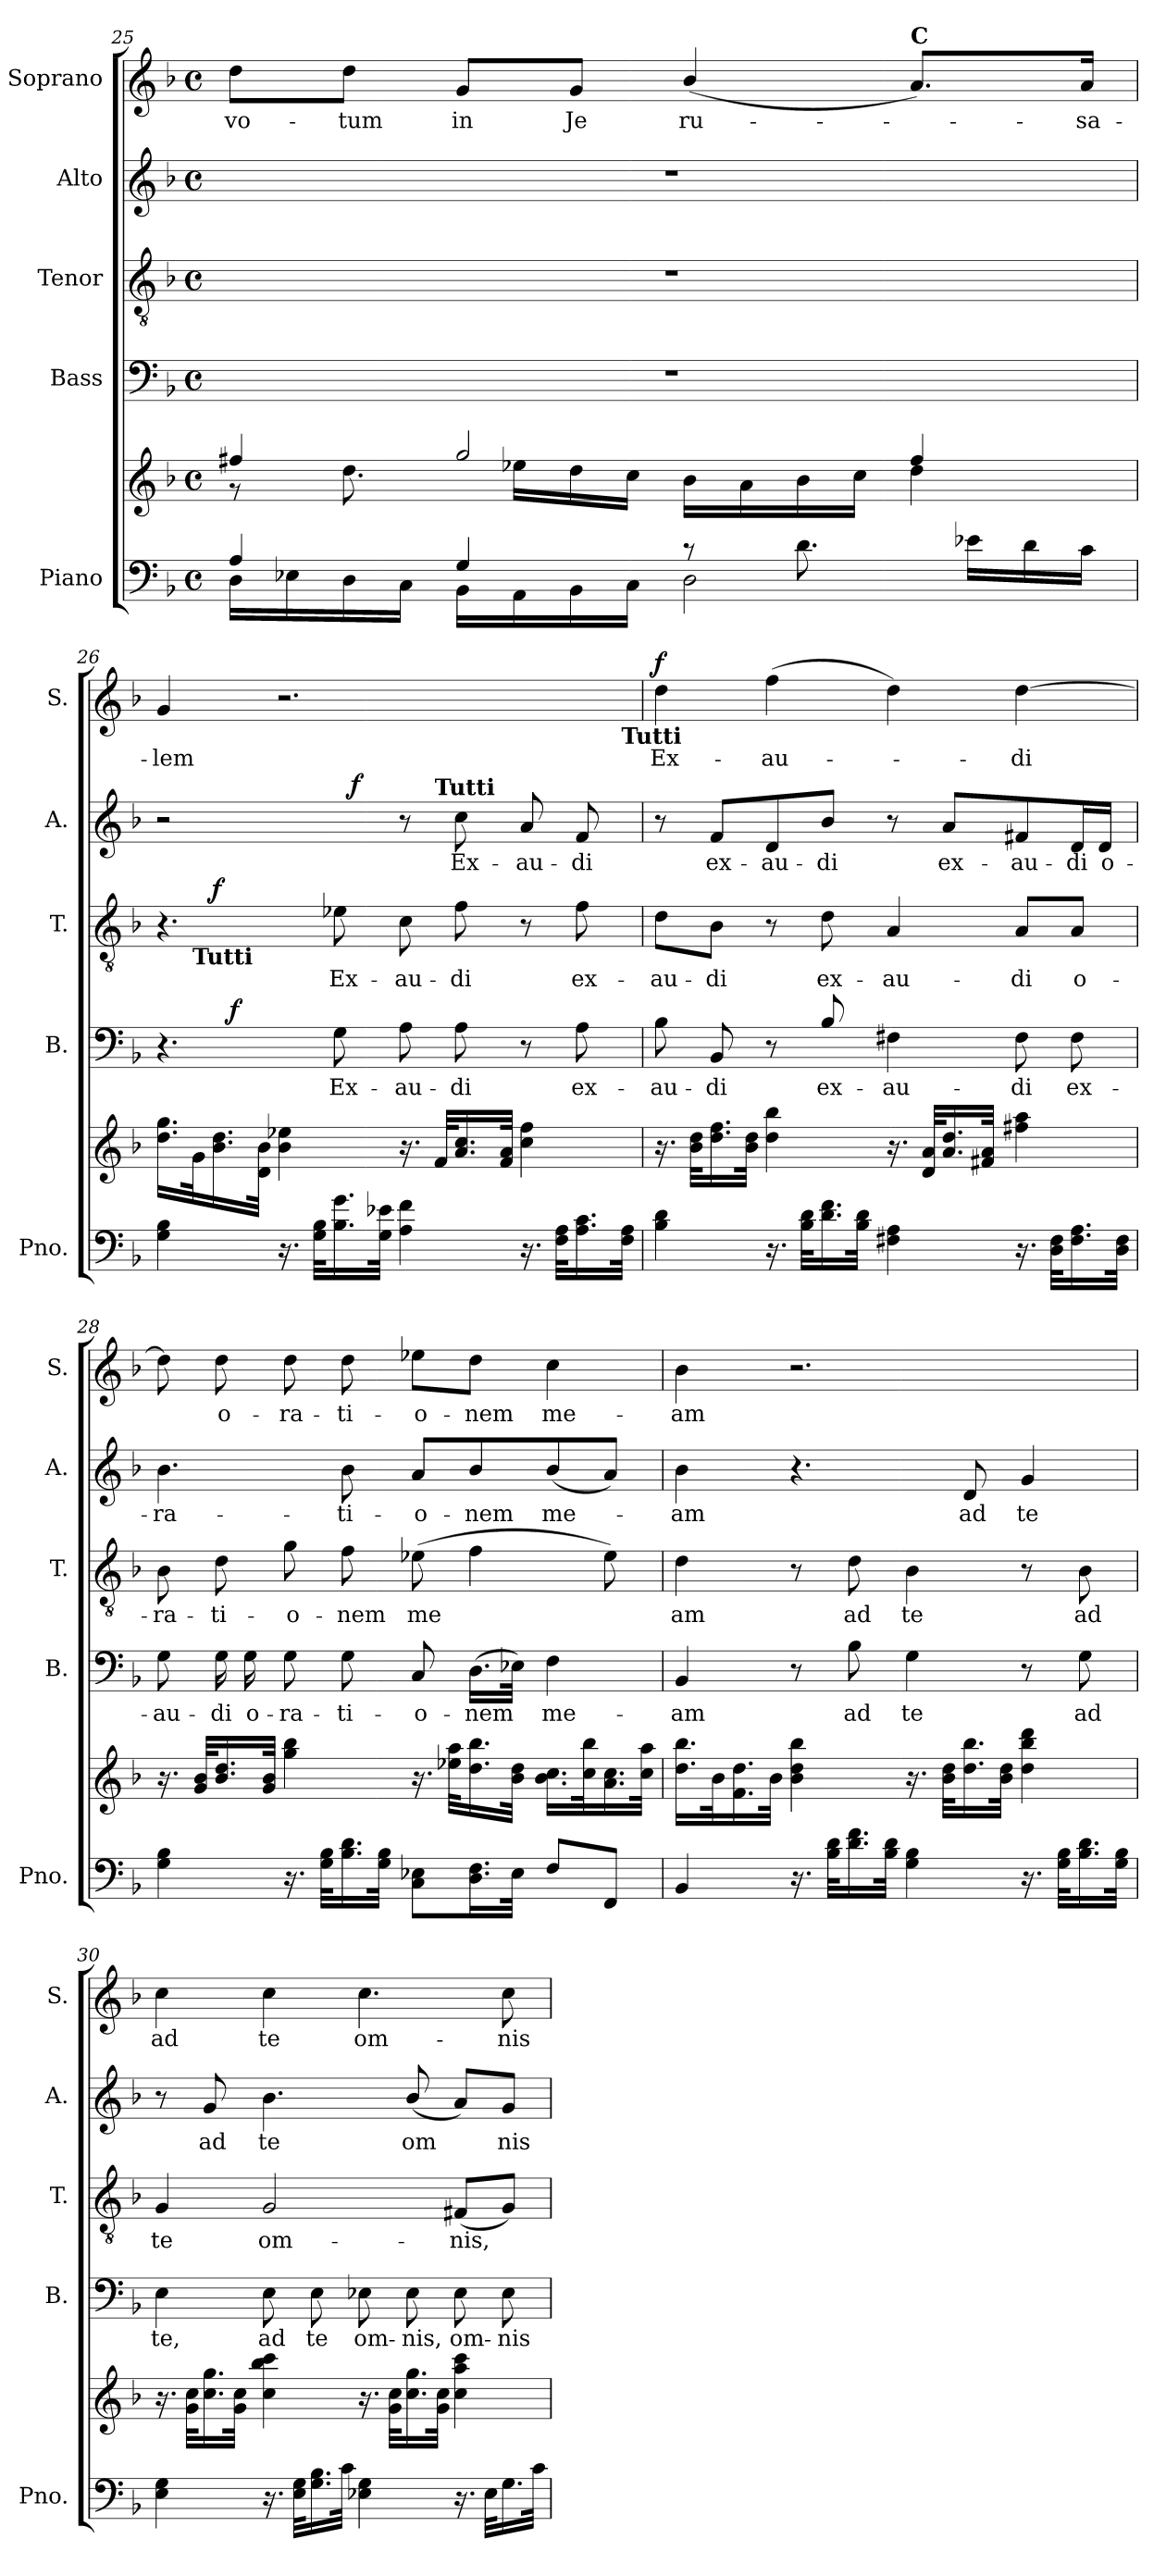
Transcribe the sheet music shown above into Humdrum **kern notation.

**kern	**kern	**kern	**text	**dynam	**kern	**text	**dynam	**kern	**text	**dynam	**kern	**text	**dynam
*part5	*part5	*part4	*part4	*part4	*part3	*part3	*part3	*part2	*part2	*part2	*part1	*part1	*part1
*staff6	*staff5	*staff4	*staff4	*staff4	*staff3	*staff3	*staff3	*staff2	*staff2	*staff2	*staff1	*staff1	*staff1
*I"Piano	*	*I"Bass	*	*	*I"Tenor	*	*	*I"Alto	*	*	*I"Soprano	*	*
*I'Pno.	*	*I'B.	*	*	*I'T.	*	*	*I'A.	*	*	*I'S.	*	*
!!LO:LB:g=z
*clefF4	*clefG2	*clefF4	*	*	*clefGv2	*	*	*clefG2	*	*	*clefG2	*	*
*k[b-]	*k[b-]	*k[b-]	*	*	*k[b-]	*	*	*k[b-]	*	*	*k[b-]	*	*
*F:	*F:	*F:	*	*	*F:	*	*	*F:	*	*	*F:	*	*
*M4/4	*M4/4	*M4/4	*	*	*M4/4	*	*	*M4/4	*	*	*M4/4	*	*
*met(c)	*met(c)	*met(c)	*	*	*met(c)	*	*	*met(c)	*	*	*met(c)	*	*
=25	=25	=25	=25	=25	=25	=25	=25	=25	=25	=25	=25	=25	=25
*^	*^	*	*	*	*	*	*	*	*	*	*	*	*
!	!	!	!	!	!	!	!	!	!	!	!	!	!	!LO:LY:b	!
*	*	*	*	*	*	*	*	*	*	*	*	*	*^	*	*
4A/	16D\LL	4ff#X/	8r	1r	.	.	1r	.	.	1r	.	.	8dd\L	4ryy	vo-	.
.	16E-X\	.	.	.	.	.	.	.	.	.	.	.	.	.	.	.
!	!	!	!	!	!	!	!	!	!	!	!	!	!	!	!LO:LY:b	!
.	16D\	.	8.dd\	.	.	.	.	.	.	.	.	.	8dd\J	.	-tum	.
.	16C\JJ	.	.	.	.	.	.	.	.	.	.	.	.	.	.	.
!	!	!	!	!	!	!	!	!	!	!	!	!	!	!	!LO:LY:b	!
4G/	16BB-\LL	2gg/	.	.	.	.	.	.	.	.	.	.	4ryy	8g/L	-in	.
.	16AA\	.	16ee-X\LL	.	.	.	.	.	.	.	.	.	.	.	.	.
!	!	!	!	!	!	!	!	!	!	!	!	!	!	!	!LO:LY:b	!
.	16BB-\	.	16dd\	.	.	.	.	.	.	.	.	.	.	8g/J	Je-	.
.	16C\JJ	.	16cc\JJ	.	.	.	.	.	.	.	.	.	.	.	.	.
!	!	!	!	!	!	!	!	!	!	!	!	!	!	!	!LO:LY:b	!
8r	2D\	.	16b-\LL	.	.	.	.	.	.	.	.	.	(<4b-/	2ryy	ru-	.
.	.	.	16a\	.	.	.	.	.	.	.	.	.	.	.	.	.
8.d\	.	.	16b-\	.	.	.	.	.	.	.	.	.	.	.	.	.
.	.	.	16cc\JJ	.	.	.	.	.	.	.	.	.	.	.	.	.
!	!	!	!	!	!	!	!	!	!	!	!	!	!LO:TX:a:B:t=C	!	!	!
.	.	4ff#/	4dd\	.	.	.	.	.	.	.	.	.	8.a/L)	.	.	.
16e-X\LL	.	.	.	.	.	.	.	.	.	.	.	.	.	.	.	.
16d\	.	.	.	.	.	.	.	.	.	.	.	.	.	.	.	.
!	!	!	!	!	!	!	!	!	!	!	!	!	!	!	!LO:LY:b	!
16c\JJ	.	.	.	.	.	.	.	.	.	.	.	.	16a/Jk	.	-sa-	.
*v	*v	*	*	*	*	*	*	*	*	*	*	*	*	*	*	*
*	*v	*v	*	*	*	*	*	*	*	*	*	*	*	*	*
=26	=26	=26	=26	=26	=26	=26	=26	=26	=26	=26	=26	=26	=26	=26
!	!	!LO:TX:b:B:t=Tutti	!	!	!	!	!	!	!	!	!	!	!	!
!	!	!	!	!	!	!	!	!	!	!	!	!	!LO:LY:b	!
*	*	*^	*	*	*^	*	*	*^	*	*	*	*	*	*
*	*	*	*	*	*	*	*^	*	*	*	*^	*	*	*	*	*	*
4G\ 4B-\	16.dd\ 16.gg\LL	4.r	8ryy	.	.	4.r	8ryy	16.ryy	.	.	2r	4ryy	2ryy	.	.	4g/	2ryy	-lem	.
!	!	!	!	!	!	!	!	!LO:TX:b:B:t=Tutti	!	!	!	!	!	!	!	!	!	!	!
.	32g\K	.	.	.	.	.	.	2ryy	.	.	.	.	.	.	.	.	.	.	.
!	!	!	!	!	!	!	!	!	!	!LO:DY:a	!	!	!	!	!	!	!	!	!
.	16.b-\ 16.dd\	.	32ryy	.	.	.	2..ryy	.	.	f	.	.	.	.	.	.	.	.	.
!	!	!	!	!	!LO:DY:a	!	!	!	!	!	!	!	!	!	!	!	!	!	!
.	.	.	2ryy	.	f	.	.	.	.	.	.	.	.	.	.	.	.	.	.
.	32d\ 32b-\JJk	.	.	.	.	.	.	.	.	.	.	.	.	.	.	.	.	.	.
16.r	4b-\ 4ee-X\	.	.	.	.	.	.	.	.	.	.	8ryy	.	.	.	2.r	.	.	.
32G\ 32B-\KLL	.	.	.	.	.	.	.	.	.	.	.	.	.	.	.	.	.	.	.
!	!	!	!	!LO:LY:b	!	!	!	!	!LO:LY:b	!	!	!	!	!	!	!	!	!	!
16.B-\ 16.g\	.	8G\	.	Ex-	.	8e-X\	.	.	Ex-	.	.	32ryy	.	.	.	.	.	.	.
!	!	!	!	!	!	!	!	!	!	!	!	!	!	!	!LO:DY:a	!	!	!	!
.	.	.	.	.	.	.	.	.	.	.	.	2ryy	.	.	f	.	.	.	.
32G\ 32e-X\JJk	.	.	.	.	.	.	.	.	.	.	.	.	.	.	.	.	.	.	.
!	!	!	!	!LO:LY:b	!	!	!	!	!LO:LY:b	!	!	!	!	!	!	!	!	!	!
4A\ 4f\	16.r	8A\	.	-au-	.	8c\	.	.	-au-	.	8r	.	16.ryy	.	.	.	4...ryy	.	.
!	!	!	!	!	!	!	!	!	!	!	!	!	!LO:TX:a:B:t=Tutti	!	!	!	!	!	!
.	32f/KLL	.	.	.	.	.	.	4ryy	.	.	.	.	4ryy	.	.	.	.	.	.
!	!	!	!	!LO:LY:b	!	!	!	!	!LO:LY:b	!	!	!	!	!LO:LY:b	!	!	!	!	!
.	16.a/ 16.cc/	8A\	.	-di	.	8f\	.	.	-di	.	8cc\	.	.	Ex-	.	.	.	.	.
.	.	.	4ryy	.	.	.	.	.	.	.	.	.	.	.	.	.	.	.	.
.	32f/ 32a/JJk	.	.	.	.	.	.	.	.	.	.	.	.	.	.	.	.	.	.
!	!	!	!	!	!	!	!	!	!	!	!	!	!	!LO:LY:b	!	!	!	!	!
16.r	4cc\ 4ff\	8r	.	.	.	8r	.	.	.	.	8a/	.	.	-au-	.	.	.	.	.
32F\ 32A\KLL	.	.	.	.	.	.	.	8ryy	.	.	.	.	8ryy	.	.	.	.	.	.
!	!	!	!	!LO:LY:b	!	!	!	!	!LO:LY:b	!	!	!	!	!LO:LY:b	!	!	!	!	!
16.A\ 16.c\	.	8A\	.	ex-	.	8f\	.	.	ex-	.	8f/	.	.	-di	.	.	.	.	.
.	.	.	16.ryy	.	.	.	.	.	.	.	.	16.ryy	.	.	.	.	.	.	.
!	!	!	!	!	!	!	!	!	!	!	!	!	!	!	!	!	!LO:TX:b:B:t=Tutti	!	!
32F\ 32A\JJk	.	.	.	.	.	.	.	32ryy	.	.	.	.	32ryy	.	.	.	32ryy	.	.
=27	=27	=27	=27	=27	=27	=27	=27	=27	=27	=27	=27	=27	=27	=27	=27	=27	=27	=27	=27
!	!	!	!	!LO:LY:b	!	!	!	!	!LO:LY:b	!	!	!	!	!	!	!	!	!LO:LY:b	!LO:DY:a
*	*	*v	*v	*	*	*	*	*	*	*	*v	*v	*v	*	*	*v	*v	*	*
*	*	*	*	*	*v	*v	*v	*	*	*	*	*	*	*	*
4B-\ 4d\	16.r	8B-\	-au-	.	8d\L	-au-	.	8r	.	.	4dd\	Ex-	f
.	32b-\ 32dd\KLL	.	.	.	.	.	.	.	.	.	.	.	.
!	!	!	!LO:LY:b	!	!	!LO:LY:b	!	!	!LO:LY:b	!	!	!	!
.	16.dd\ 16.ff\	8BB-/	-di	.	8B-\J	-di	.	8f/L	ex-	.	.	.	.
.	32b-\ 32dd\JJk	.	.	.	.	.	.	.	.	.	.	.	.
!	!	!	!	!	!	!	!	!	!LO:LY:b	!	!	!LO:LY:b	!
16.r	4dd\ 4bb-\	8r	.	.	8r	.	.	8d/	-au-	.	(>4ff\	-au-	.
32B-\ 32d\KLL	.	.	.	.	.	.	.	.	.	.	.	.	.
!	!	!	!LO:LY:b	!	!	!LO:LY:b	!	!	!LO:LY:b	!	!	!	!
16.d\ 16.f\	.	8B-/	ex-	.	8d\	ex-	.	8b-/J	-di	.	.	.	.
32B-\ 32d\JJk	.	.	.	.	.	.	.	.	.	.	.	.	.
!	!	!	!LO:LY:b	!	!	!LO:LY:b	!	!	!	!	!	!	!
4F#X\ 4A\	16.r	4F#X\	au-	.	4A/	-au-	.	8r	.	.	4dd\)	.	.
.	32d/ 32a/KLL	.	.	.	.	.	.	.	.	.	.	.	.
!	!	!	!	!	!	!	!	!	!LO:LY:b	!	!	!	!
.	16.a/ 16.dd/	.	.	.	.	.	.	8a/L	-ex-	.	.	.	.
.	32f#X/ 32a/JJk	.	.	.	.	.	.	.	.	.	.	.	.
!	!	!	!LO:LY:b	!	!	!LO:LY:b	!	!	!LO:LY:b	!	!	!LO:LY:b	!
16.r	4ff#X\ 4aa\	8F#\	-di	.	8A/L	-di	.	8f#X/	-au-	.	[4dd\	-di	.
32D\ 32F#\KLL	.	.	.	.	.	.	.	.	.	.	.	.	.
!	!	!	!LO:LY:b	!	!	!LO:LY:b	!	!	!LO:LY:b	!	!	!	!
16.F#\ 16.A\	.	8F#\	ex-	.	8A/J	o-	.	16d/L	-di	.	.	.	.
!	!	!	!	!	!	!	!	!	!LO:LY:b	!	!	!	!
.	.	.	.	.	.	.	.	16d/JJ	o-	.	.	.	.
32D\ 32F#\JJk	.	.	.	.	.	.	.	.	.	.	.	.	.
!!LO:PB:g=z
=28	=28	=28	=28	=28	=28	=28	=28	=28	=28	=28	=28	=28	=28
!	!	!	!LO:LY:b	!	!	!LO:LY:b	!	!	!LO:LY:b	!	!	!	!
4G\ 4B-\	16.r	8G\	-au-	.	8B-\	-ra-	.	4.b-\	ra-	.	8dd\]	.	.
.	32g/ 32b-/KLL	.	.	.	.	.	.	.	.	.	.	.	.
!	!	!	!LO:LY:b	!	!	!LO:LY:b	!	!	!	!	!	!LO:LY:b	!
.	16.b-/ 16.dd/	16G\	-di	.	8d\	-ti-	.	.	.	.	8dd\	o-	.
!	!	!	!LO:LY:b	!	!	!	!	!	!	!	!	!	!
.	.	16G\	o-	.	.	.	.	.	.	.	.	.	.
.	32g/ 32b-/JJk	.	.	.	.	.	.	.	.	.	.	.	.
!	!	!	!LO:LY:b	!	!	!LO:LY:b	!	!	!	!	!	!LO:LY:b	!
16.r	4gg\ 4bb-\	8G\	-ra-	.	8g\	-o-	.	.	.	.	8dd\	-ra-	.
32G\ 32B-\KLL	.	.	.	.	.	.	.	.	.	.	.	.	.
!	!	!	!LO:LY:b	!	!	!LO:LY:b	!	!	!LO:LY:b	!	!	!LO:LY:b	!
16.B-\ 16.d\	.	8G\	-ti-	.	8f\	-nem	.	8b-\	-ti-	.	8dd\	-ti-	.
32G\ 32B-\JJk	.	.	.	.	.	.	.	.	.	.	.	.	.
!	!	!	!LO:LY:b	!	!	!LO:LY:b	!	!	!LO:LY:b	!	!	!LO:LY:b	!
8C\ 8E-X\L	16.r	8C/	-o-	.	(>8e-X\	me	.	8a/L	-o-	.	8ee-X\L	-o-	.
.	32ee-X\ 32aa\KLL	.	.	.	.	.	.	.	.	.	.	.	.
!	!	!	!LO:LY:b	!	!	!	!	!	!LO:LY:b	!	!	!LO:LY:b	!
16.D\ 16.F\L	16.dd\ 16.bb-\	(>16.D\LL	-nem	.	4f\	.	.	8b-/	-nem	.	8dd\J	-nem	.
32E-\JJk	32b-\ 32dd\JJk	32E-X\JJk)	.	.	.	.	.	.	.	.	.	.	.
!	!	!	!LO:LY:b	!	!	!	!	!	!LO:LY:b	!	!	!LO:LY:b	!
8F/L	16.b-\ 16.cc\LL	4F\	me-	.	.	.	.	(<8b-/	-me-	.	4cc\	me-	.
.	32cc\ 32bb-\K	.	.	.	.	.	.	.	.	.	.	.	.
8FF/J	16.a\ 16.cc\	.	.	.	8e-\)	.	.	8a/J)	.	.	.	.	.
.	32cc\ 32aa\JJk	.	.	.	.	.	.	.	.	.	.	.	.
=29	=29	=29	=29	=29	=29	=29	=29	=29	=29	=29	=29	=29	=29
!	!	!	!LO:LY:b	!	!	!LO:LY:b	!	!	!LO:LY:b	!	!	!LO:LY:b	!
4BB-/	16.dd\ 16.bb-\LL	4BB-/	-am	.	4d\	am	.	4b-\	am	.	4b-\	-am	.
.	32b-\K	.	.	.	.	.	.	.	.	.	.	.	.
.	16.f\ 16.dd\	.	.	.	.	.	.	.	.	.	.	.	.
.	32b-\JJk	.	.	.	.	.	.	.	.	.	.	.	.
16.r	4b-\ 4dd\ 4bb-\	8r	.	.	8r	.	.	4.r	.	.	2.r	.	.
32B-\ 32d\KLL	.	.	.	.	.	.	.	.	.	.	.	.	.
!	!	!	!LO:LY:b	!	!	!LO:LY:b	!	!	!	!	!	!	!
16.d\ 16.f\	.	8B-\	ad	.	8d\	ad	.	.	.	.	.	.	.
32B-\ 32d\JJk	.	.	.	.	.	.	.	.	.	.	.	.	.
!	!	!	!LO:LY:b	!	!	!LO:LY:b	!	!	!	!	!	!	!
4G\ 4B-\	16.r	4G\	te	.	4B-\	te	.	.	.	.	.	.	.
.	32b-\ 32dd\KLL	.	.	.	.	.	.	.	.	.	.	.	.
!	!	!	!	!	!	!	!	!	!LO:LY:b	!	!	!	!
.	16.dd\ 16.bb-\	.	.	.	.	.	.	8d/	ad	.	.	.	.
.	32b-\ 32dd\JJk	.	.	.	.	.	.	.	.	.	.	.	.
!	!	!	!	!	!	!	!	!	!LO:LY:b	!	!	!	!
16.r	4dd\ 4bb-\ 4ddd\	8r	.	.	8r	.	.	4g/	te	.	.	.	.
32G\ 32B-\KLL	.	.	.	.	.	.	.	.	.	.	.	.	.
!	!	!	!LO:LY:b	!	!	!LO:LY:b	!	!	!	!	!	!	!
16.B-\ 16.d\	.	8G\	ad	.	8B-\	ad	.	.	.	.	.	.	.
32G\ 32B-\JJk	.	.	.	.	.	.	.	.	.	.	.	.	.
!!LO:LB:g=z
=30	=30	=30	=30	=30	=30	=30	=30	=30	=30	=30	=30	=30	=30
!	!	!	!LO:LY:b	!	!	!LO:LY:b	!	!	!	!	!	!LO:LY:b	!
4E\ 4G\	16.r	4E\	te,	.	4G/	te	.	8r	.	.	4cc\	ad	.
.	32g\ 32cc\KLL	.	.	.	.	.	.	.	.	.	.	.	.
!	!	!	!	!	!	!	!	!	!LO:LY:b	!	!	!	!
.	16.cc\ 16.gg\	.	.	.	.	.	.	8g/	ad	.	.	.	.
.	32g\ 32cc\JJk	.	.	.	.	.	.	.	.	.	.	.	.
!	!	!	!LO:LY:b	!	!	!LO:LY:b	!	!	!LO:LY:b	!	!	!LO:LY:b	!
16.r	4cc\ 4bb-\ 4ccc\	8E\	ad	.	2G/	om-	.	4.b-\	te	.	4cc\	te	.
32E\ 32G\KLL	.	.	.	.	.	.	.	.	.	.	.	.	.
!	!	!	!LO:LY:b	!	!	!	!	!	!	!	!	!	!
16.G\ 16.B-\	.	8E\	te	.	.	.	.	.	.	.	.	.	.
32c\JJk	.	.	.	.	.	.	.	.	.	.	.	.	.
!	!	!	!LO:LY:b	!	!	!	!	!	!	!	!	!LO:LY:b	!
4E-X\ 4G\	16.r	8E-X\	om-	.	.	.	.	.	.	.	4.cc\	om-	.
.	32g\ 32cc\KLL	.	.	.	.	.	.	.	.	.	.	.	.
!	!	!	!LO:LY:b	!	!	!	!	!	!LO:LY:b	!	!	!	!
.	16.cc\ 16.gg\	8E-\	-nis,	.	.	.	.	(<8b-/	om	.	.	.	.
.	32g\ 32cc\JJk	.	.	.	.	.	.	.	.	.	.	.	.
!	!	!	!LO:LY:b	!	!	!LO:LY:b	!	!	!	!	!	!	!
16.r	4cc\ 4aa\ 4ccc\	8E-\	om-	.	(<8F#X/L	-nis,	.	8a/L)	.	.	.	.	.
32E-\KLL	.	.	.	.	.	.	.	.	.	.	.	.	.
!	!	!	!LO:LY:b	!	!	!	!	!	!LO:LY:b	!	!	!LO:LY:b	!
16.G\	.	8E-\	-nis	.	8G/J)	.	.	8g/J	nis	.	8cc\	-nis	.
32c\JJk	.	.	.	.	.	.	.	.	.	.	.	.	.
=	=	=	=	=	=	=	=	=	=	=	=	=	=
*-	*-	*-	*-	*-	*-	*-	*-	*-	*-	*-	*-	*-	*-
